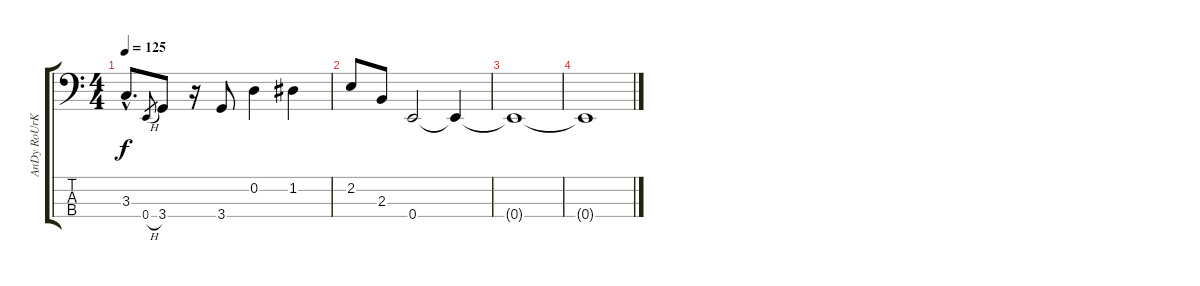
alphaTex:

\track ("AnDy RoUrKe" "AnDy RoUrK") {instrument electricbasspick}
\staff {score tabs}
\tuning (G2 D2 A1 E1) {hide}
\ts (4 4)
\tempo 125
\clef f4
\ks c
3.3{hac}.8{d dy f} 0.4{h}.8{gr} 3.4.8 r.16 3.4.8 0.2.4 1.2.4 |
2.2.8 2.3.8 0.4.2 0.4{t}.4 |
0.4{t}.1 |
0.4{t}.1
